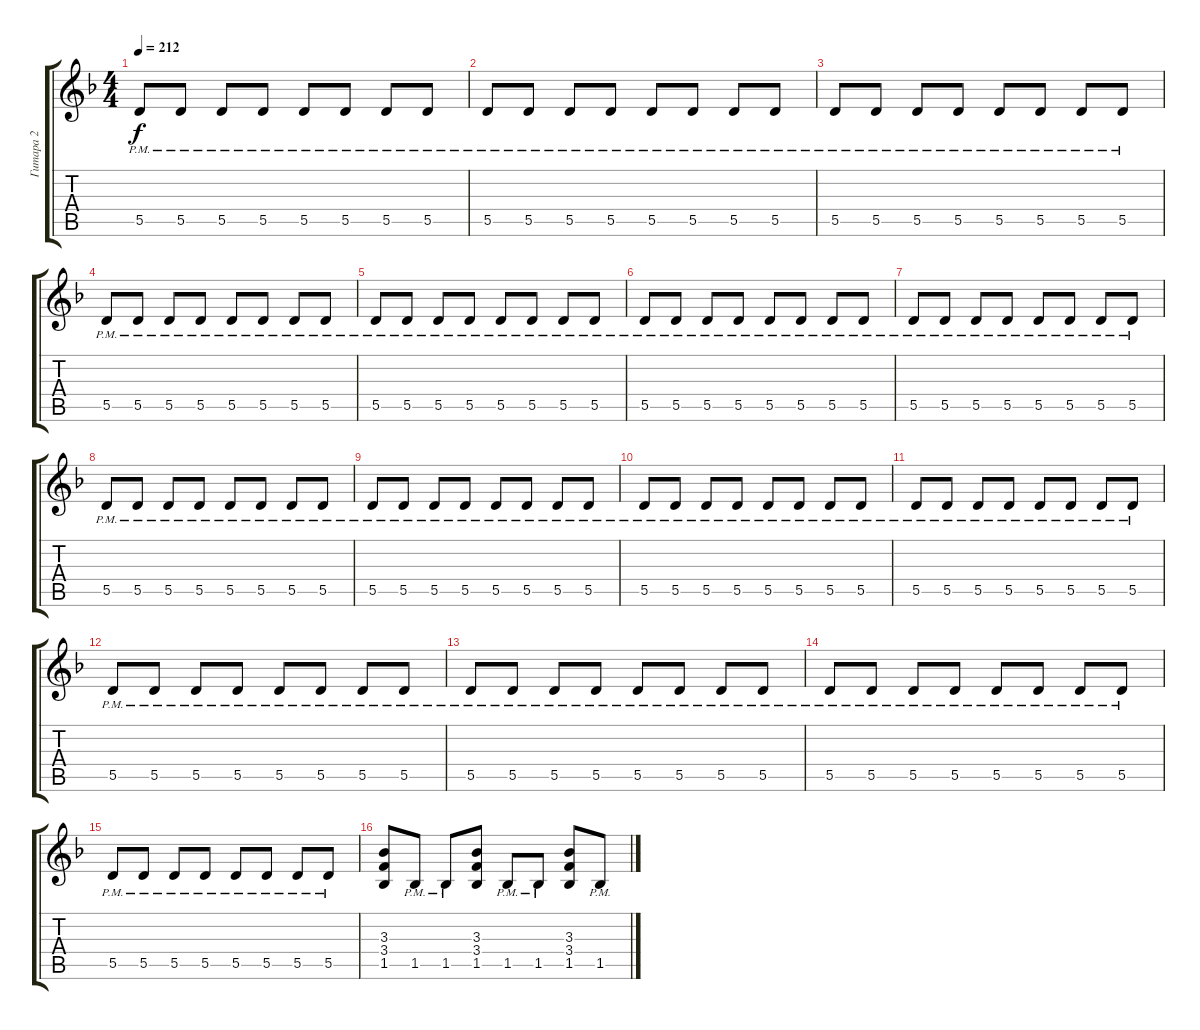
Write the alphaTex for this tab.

\track ("Гитара 2" "Гитара 2") {instrument distortionguitar}
\staff {score tabs}
\tuning (E4 B3 G3 D3 A2 E2) {hide}
\ts (4 4)
\tempo 212
\clef g2
\ks dminor
5.5{pm}.8{dy f} 5.5{pm}.8 5.5{pm}.8 5.5{pm}.8 5.5{pm}.8 5.5{pm}.8 5.5{pm}.8 5.5{pm}.8 |
5.5{pm}.8 5.5{pm}.8 5.5{pm}.8 5.5{pm}.8 5.5{pm}.8 5.5{pm}.8 5.5{pm}.8 5.5{pm}.8 |
5.5{pm}.8 5.5{pm}.8 5.5{pm}.8 5.5{pm}.8 5.5{pm}.8 5.5{pm}.8 5.5{pm}.8 5.5{pm}.8 |
5.5{pm}.8 5.5{pm}.8 5.5{pm}.8 5.5{pm}.8 5.5{pm}.8 5.5{pm}.8 5.5{pm}.8 5.5{pm}.8 |
5.5{pm}.8 5.5{pm}.8 5.5{pm}.8 5.5{pm}.8 5.5{pm}.8 5.5{pm}.8 5.5{pm}.8 5.5{pm}.8 |
5.5{pm}.8 5.5{pm}.8 5.5{pm}.8 5.5{pm}.8 5.5{pm}.8 5.5{pm}.8 5.5{pm}.8 5.5{pm}.8 |
5.5{pm}.8 5.5{pm}.8 5.5{pm}.8 5.5{pm}.8 5.5{pm}.8 5.5{pm}.8 5.5{pm}.8 5.5{pm}.8 |
5.5{pm}.8 5.5{pm}.8 5.5{pm}.8 5.5{pm}.8 5.5{pm}.8 5.5{pm}.8 5.5{pm}.8 5.5{pm}.8 |
5.5{pm}.8 5.5{pm}.8 5.5{pm}.8 5.5{pm}.8 5.5{pm}.8 5.5{pm}.8 5.5{pm}.8 5.5{pm}.8 |
5.5{pm}.8 5.5{pm}.8 5.5{pm}.8 5.5{pm}.8 5.5{pm}.8 5.5{pm}.8 5.5{pm}.8 5.5{pm}.8 |
5.5{pm}.8 5.5{pm}.8 5.5{pm}.8 5.5{pm}.8 5.5{pm}.8 5.5{pm}.8 5.5{pm}.8 5.5{pm}.8 |
5.5{pm}.8 5.5{pm}.8 5.5{pm}.8 5.5{pm}.8 5.5{pm}.8 5.5{pm}.8 5.5{pm}.8 5.5{pm}.8 |
5.5{pm}.8 5.5{pm}.8 5.5{pm}.8 5.5{pm}.8 5.5{pm}.8 5.5{pm}.8 5.5{pm}.8 5.5{pm}.8 |
5.5{pm}.8 5.5{pm}.8 5.5{pm}.8 5.5{pm}.8 5.5{pm}.8 5.5{pm}.8 5.5{pm}.8 5.5{pm}.8 |
5.5{pm}.8 5.5{pm}.8 5.5{pm}.8 5.5{pm}.8 5.5{pm}.8 5.5{pm}.8 5.5{pm}.8 5.5{pm}.8 |
(3.3 3.4 1.5).8 1.5{pm}.8 1.5{pm}.8 (3.3 3.4 1.5).8 1.5{pm}.8 1.5{pm}.8 (3.3 3.4 1.5).8 1.5{pm}.8
